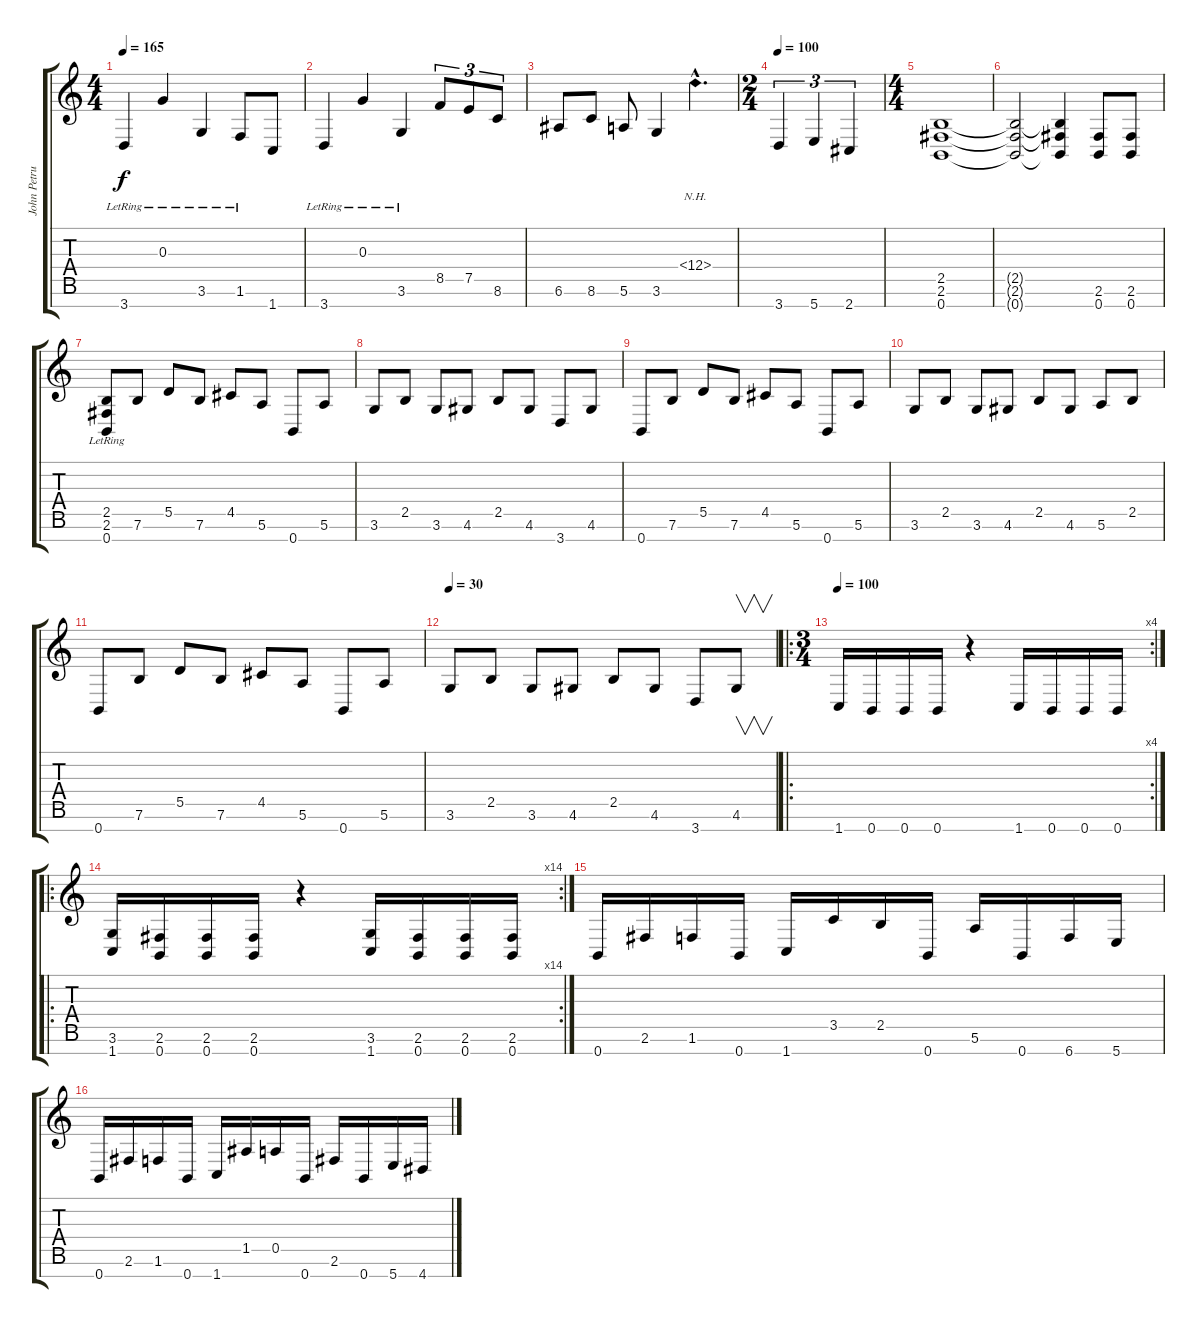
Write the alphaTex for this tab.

\track ("John Petrucci" "John Petru") {instrument distortionguitar}
\staff {score tabs}
\tuning (E4 B3 G3 D3 A2 E2 B1) {hide}
\ts (4 4)
\tempo 165
\clef g2
\ks c
3.7{lr}.4{dy f} 0.3{lr}.4 3.6{lr}.4 1.6{lr}.8 1.7.8 |
3.7{lr}.4 0.3{lr}.4 3.6{lr}.4 8.5.8{tu (3 2)} 7.5.8{tu (3 2)} 8.6.8{tu (3 2)} |
6.6.8 8.6.8 5.6.8 3.6.4 12.4{nh hac}.4{d} |
\ts (2 4)
\tempo 100
3.7.4{tu (3 2)} 5.7.4{tu (3 2)} 2.7.4{tu (3 2)} |
\ts (4 4)
(2.5 2.6 0.7).1 |
(2.5{t} 2.6{t} 0.7{t}).2 (2.5{t} 2.6{t} 0.7{t}).4 (2.6 0.7).8 (2.6 0.7).8 |
(2.5{lr} 2.6{lr} 0.7{lr}).8 7.6.8 5.5.8 7.6.8 4.5.8 5.6.8 0.7.8 5.6.8 |
3.6.8 2.5.8 3.6.8 4.6.8 2.5.8 4.6.8 3.7.8 4.6.8 |
0.7.8 7.6.8 5.5.8 7.6.8 4.5.8 5.6.8 0.7.8 5.6.8 |
3.6.8 2.5.8 3.6.8 4.6.8 2.5.8 4.6.8 5.6.8 2.5.8 |
0.7.8 7.6.8 5.5.8 7.6.8 4.5.8 5.6.8 0.7.8 5.6.8 |
\tempo 30
3.6.8 2.5.8 3.6.8 4.6.8 2.5.8 4.6.8 3.7.8 4.6.8{v} |
\ro
\rc 4
\ts (3 4)
\tempo 100
1.7.16 0.7.16 0.7.16 0.7.16 r.4 1.7.16 0.7.16 0.7.16 0.7.16 |
\ro
\rc 14
(3.6 1.7).16 (2.6 0.7).16 (2.6 0.7).16 (2.6 0.7).16 r.4 (3.6 1.7).16 (2.6 0.7).16 (2.6 0.7).16 (2.6 0.7).16 |
0.7.16 2.6.16 1.6.16 0.7.16 1.7.16 3.5.16 2.5.16 0.7.16 5.6.16 0.7.16 6.7.16 5.7.16 |
0.7.16 2.6.16 1.6.16 0.7.16 1.7.16 1.5.16 0.5.16 0.7.16 2.6.16 0.7.16 5.7.16 4.7.16
